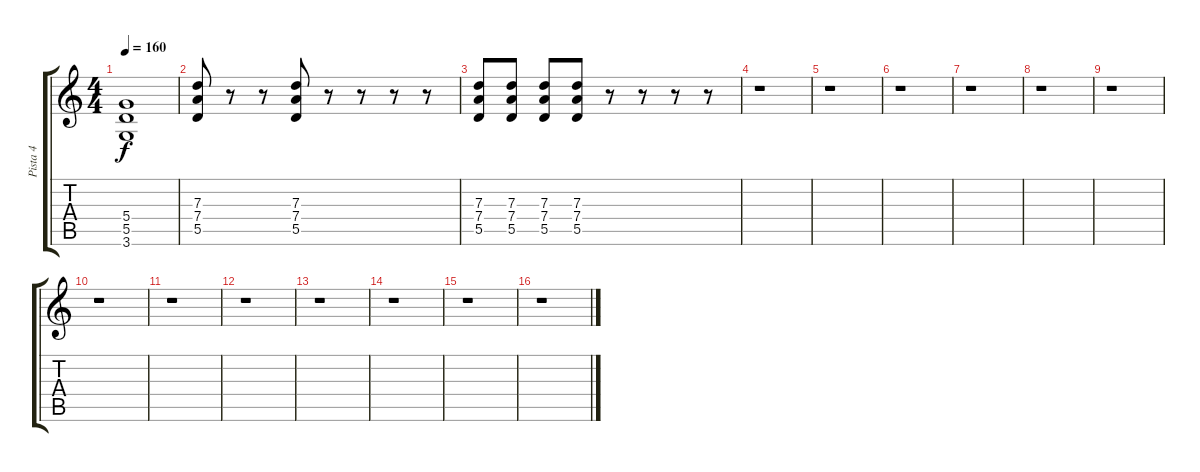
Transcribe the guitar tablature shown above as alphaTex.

\track ("Pista 4" "Pista 4") {instrument distortionguitar}
\staff {score tabs}
\tuning (E4 B3 G3 D3 A2 E2) {hide}
\ts (4 4)
\tempo 160
\clef g2
\ks c
(5.4 5.5 3.6).1{dy f} |
(7.3 7.4 5.5).8 r.8 r.8 (7.3 7.4 5.5).8 r.8 r.8 r.8 r.8 |
(7.3 7.4 5.5).8 (7.3 7.4 5.5).8 (7.3 7.4 5.5).8 (7.3 7.4 5.5).8 r.8 r.8 r.8 r.8 |
r.1 |
r.1 |
r.1 |
r.1 |
r.1 |
r.1 |
r.1 |
r.1 |
r.1 |
r.1 |
r.1 |
r.1 |
r.1
